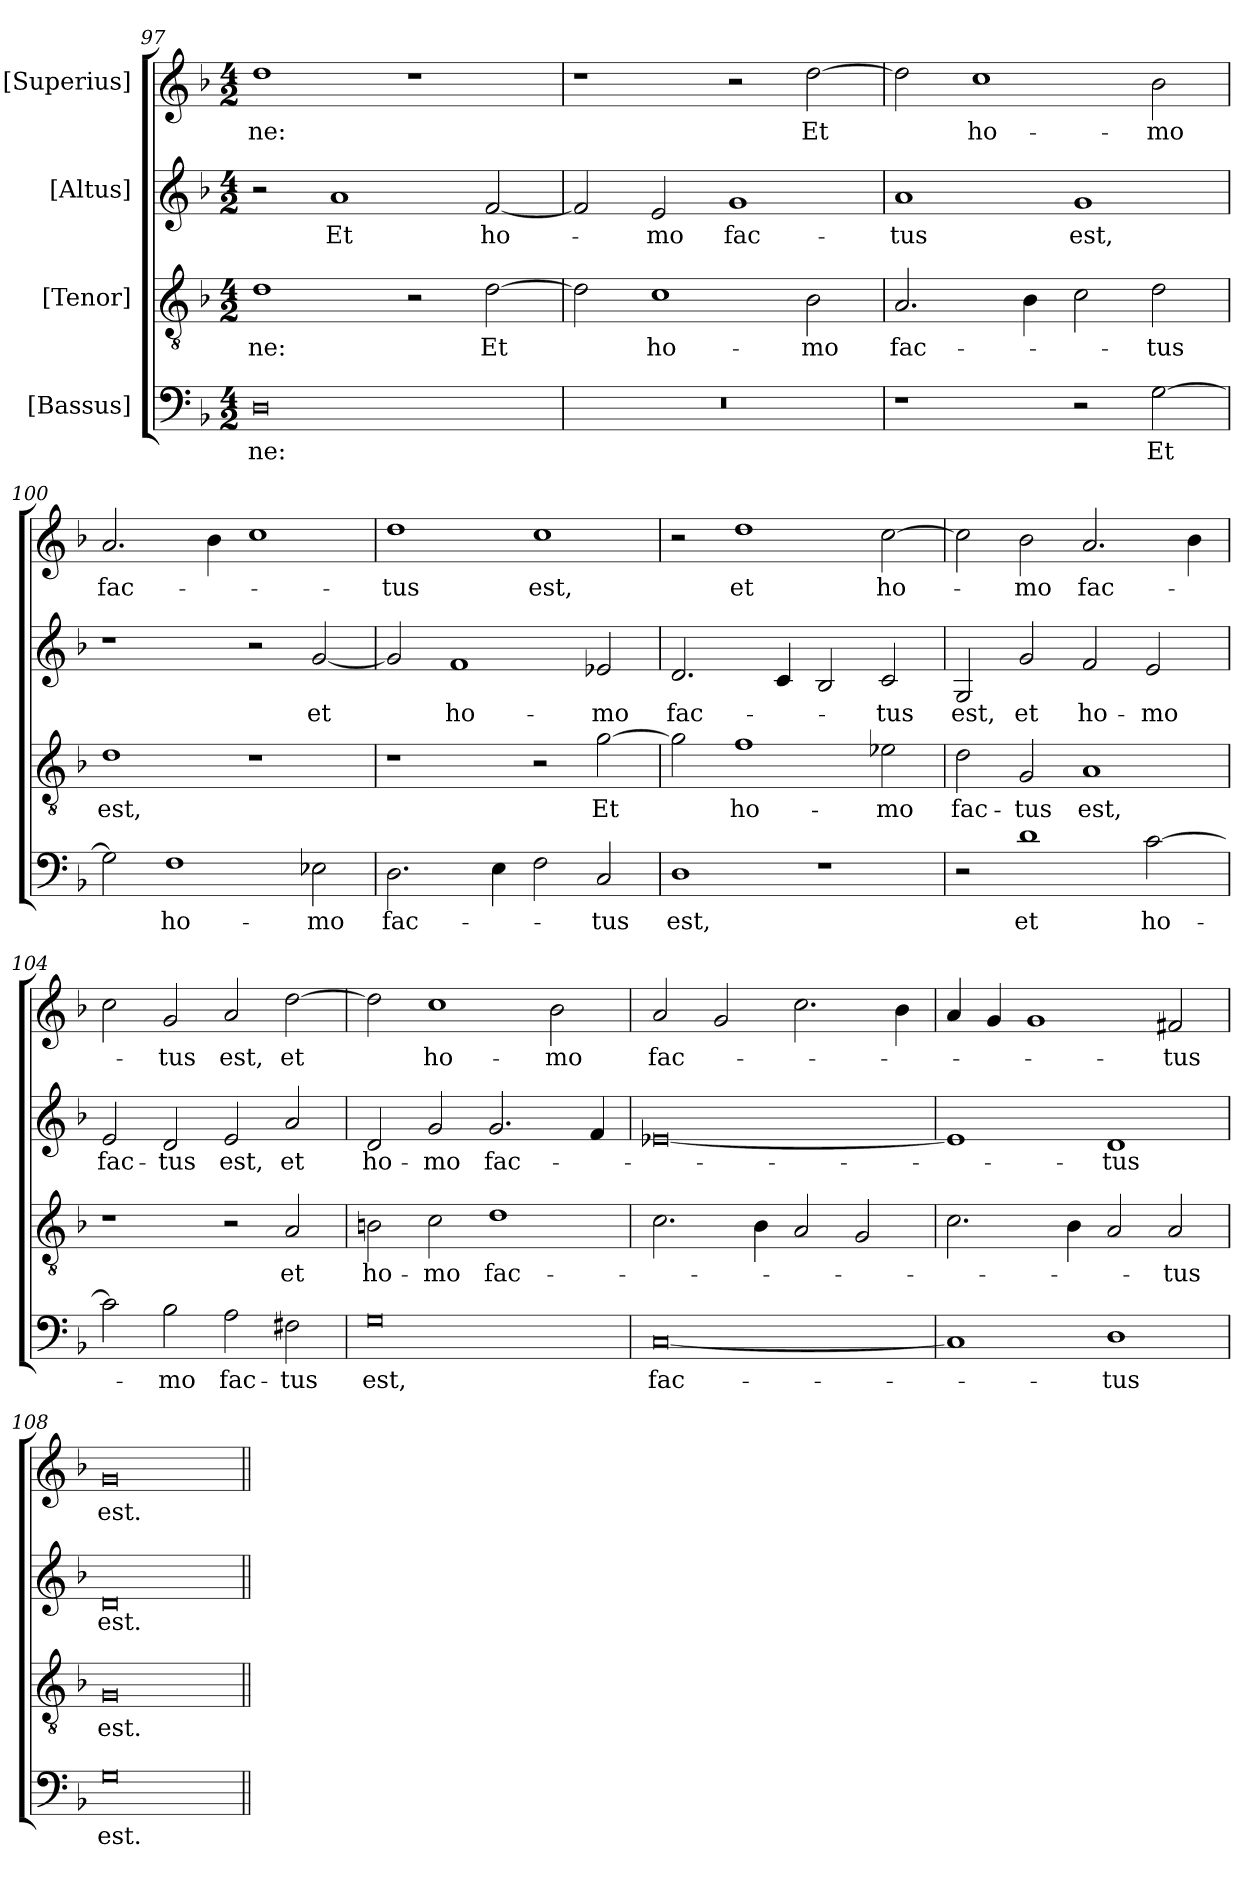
**kern	**text	**kern	**text	**kern	**text	**kern	**text
*part4	*part4	*part3	*part3	*part2	*part2	*part1	*part1
*staff4	*staff4	*staff3	*staff3	*staff2	*staff2	*staff1	*staff1
*I"[Bassus]	*	*I"[Tenor]	*	*I"[Altus]	*	*I"[Superius]	*
*clefF4	*	*clefGv2	*	*clefG2	*	*clefG2	*
*k[b-]	*	*k[b-]	*	*k[b-]	*	*k[b-]	*
*M4/2	*	*M4/2	*	*M4/2	*	*M4/2	*
=97	=97	=97	=97	=97	=97	=97	=97
0D\	-ne:	1d\	-ne:	2r	.	1dd\	-ne:
.	.	.	.	1a/	Et	.	.
.	.	2r	.	.	.	1r	.
.	.	[2d\	Et	[2f/	ho-	.	.
=98	=98	=98	=98	=98	=98	=98	=98
0r	.	2d\]	.	2f/]	.	1r	.
.	.	1c\	ho-	2e/	-mo	.	.
.	.	.	.	1g/	fac-	2r	.
.	.	2B-\	-mo	.	.	[2dd\	Et
=99	=99	=99	=99	=99	=99	=99	=99
1r	.	2.A/	fac-	1a/	-tus	2dd\]	.
.	.	.	.	.	.	1cc\	ho-
.	.	4B-\	.	.	.	.	.
2r	.	2c\	.	1g/	est,	.	.
[2G\	Et	2d\	-tus	.	.	2b-\	-mo
=100	=100	=100	=100	=100	=100	=100	=100
2G\]	.	1d\	est,	1r	.	2.a/	fac-
1F\	ho-	.	.	.	.	.	.
.	.	.	.	.	.	4b-\	.
.	.	1r	.	2r	.	1cc\	.
2E-X\	-mo	.	.	[2g/	et	.	.
=101	=101	=101	=101	=101	=101	=101	=101
2.D\	fac-	1r	.	2g/]	.	1dd\	-tus
.	.	.	.	1f/	ho-	.	.
4E\	.	.	.	.	.	.	.
2F\	.	2r	.	.	.	1cc\	est,
2C/	-tus	[2g\	Et	2e-X/	-mo	.	.
=102	=102	=102	=102	=102	=102	=102	=102
1D\	est,	2g\]	.	2.d/	fac-	2r	.
.	.	1f\	ho-	.	.	1dd\	et
.	.	.	.	4c/	.	.	.
1r	.	.	.	2B-/	.	.	.
.	.	2e-X\	-mo	2c/	-tus	[2cc\	ho-
=103	=103	=103	=103	=103	=103	=103	=103
2r	.	2d\	fac-	2G/	est,	2cc\]	.
1d\	et	2G/	-tus	2g/	et	2b-\	-mo
.	.	1A/	est,	2f/	ho-	2.a/	fac-
[2c\	ho-	.	.	2e/	-mo	.	.
.	.	.	.	.	.	4b-\	.
=104	=104	=104	=104	=104	=104	=104	=104
2c\]	.	1r	.	2e/	fac-	2cc\	.
2B-\	-mo	.	.	2d/	-tus	2g/	-tus
2A\	fac-	2r	.	2e/	est,	2a/	est,
2F#X\	-tus	2A/	et	2a/	et	[2dd\	et
=105	=105	=105	=105	=105	=105	=105	=105
0G\	est,	2Bn\	ho-	2d/	ho-	2dd\]	.
.	.	2c\	-mo	2g/	-mo	1cc\	ho-
.	.	1d\	fac-	2.g/	fac-	.	.
.	.	.	.	.	.	2b-\	-mo
.	.	.	.	4f/	.	.	.
=106	=106	=106	=106	=106	=106	=106	=106
[0C/	fac-	2.c\	.	[0e-X/	.	2a/	fac-
.	.	.	.	.	.	2g/	.
.	.	4B-\	.	.	.	.	.
.	.	2A/	.	.	.	2.cc\	.
.	.	2G/	.	.	.	.	.
.	.	.	.	.	.	4b-\	.
=107	=107	=107	=107	=107	=107	=107	=107
1C/]	.	2.c\	.	1e-/]	.	4a/	.
.	.	.	.	.	.	4g/	.
.	.	.	.	.	.	1g/	.
.	.	4B-\	.	.	.	.	.
1D\	-tus	2A/	.	1d/	-tus	.	.
.	.	2A/	-tus	.	.	2f#X/	-tus
=108	=108	=108	=108	=108	=108	=108	=108
0G\	est.	0G/	est.	0d/	est.	0g/	est.
=||	=||	=||	=||	=||	=||	=||	=||
*-	*-	*-	*-	*-	*-	*-	*-
